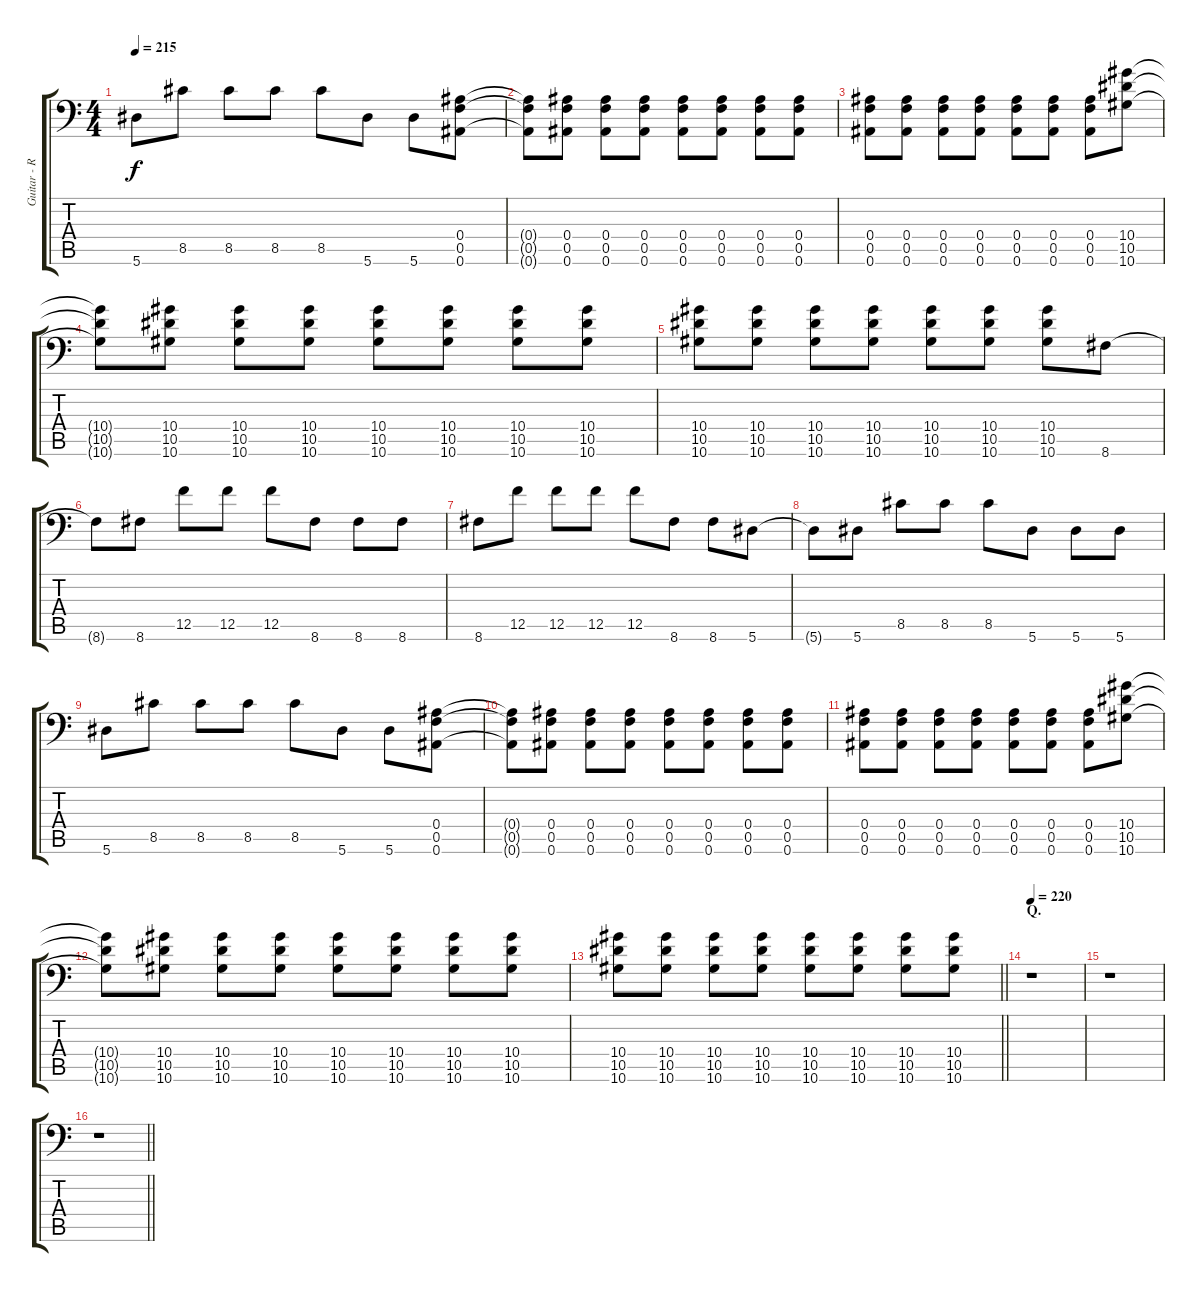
\track ("Guitar - Right" "Guitar - R") {instrument distortionguitar}
\staff {score tabs}
\tuning (C4 G3 Eb3 Bb2 F2 Bb1) {hide}
\ts (4 4)
\tempo 215
\clef f4
\ks c
5.6.8{dy f} 8.5.8 8.5.8 8.5.8 8.5.8 5.6.8 5.6.8 (0.4 0.5 0.6).8 |
(0.4{t} 0.5{t} 0.6{t}).8 (0.4 0.5 0.6).8 (0.4 0.5 0.6).8 (0.4 0.5 0.6).8 (0.4 0.5 0.6).8 (0.4 0.5 0.6).8 (0.4 0.5 0.6).8 (0.4 0.5 0.6).8 |
(0.4 0.5 0.6).8 (0.4 0.5 0.6).8 (0.4 0.5 0.6).8 (0.4 0.5 0.6).8 (0.4 0.5 0.6).8 (0.4 0.5 0.6).8 (0.4 0.5 0.6).8 (10.4 10.5 10.6).8 |
(10.4{t} 10.5{t} 10.6{t}).8 (10.4 10.5 10.6).8 (10.4 10.5 10.6).8 (10.4 10.5 10.6).8 (10.4 10.5 10.6).8 (10.4 10.5 10.6).8 (10.4 10.5 10.6).8 (10.4 10.5 10.6).8 |
(10.4 10.5 10.6).8 (10.4 10.5 10.6).8 (10.4 10.5 10.6).8 (10.4 10.5 10.6).8 (10.4 10.5 10.6).8 (10.4 10.5 10.6).8 (10.4 10.5 10.6).8 8.6.8 |
8.6{t}.8 8.6.8 12.5.8 12.5.8 12.5.8 8.6.8 8.6.8 8.6.8 |
8.6.8 12.5.8 12.5.8 12.5.8 12.5.8 8.6.8 8.6.8 5.6.8 |
5.6{t}.8 5.6.8 8.5.8 8.5.8 8.5.8 5.6.8 5.6.8 5.6.8 |
5.6.8 8.5.8 8.5.8 8.5.8 8.5.8 5.6.8 5.6.8 (0.4 0.5 0.6).8 |
(0.4{t} 0.5{t} 0.6{t}).8 (0.4 0.5 0.6).8 (0.4 0.5 0.6).8 (0.4 0.5 0.6).8 (0.4 0.5 0.6).8 (0.4 0.5 0.6).8 (0.4 0.5 0.6).8 (0.4 0.5 0.6).8 |
(0.4 0.5 0.6).8 (0.4 0.5 0.6).8 (0.4 0.5 0.6).8 (0.4 0.5 0.6).8 (0.4 0.5 0.6).8 (0.4 0.5 0.6).8 (0.4 0.5 0.6).8 (10.4 10.5 10.6).8 |
(10.4{t} 10.5{t} 10.6{t}).8 (10.4 10.5 10.6).8 (10.4 10.5 10.6).8 (10.4 10.5 10.6).8 (10.4 10.5 10.6).8 (10.4 10.5 10.6).8 (10.4 10.5 10.6).8 (10.4 10.5 10.6).8 |
\barLineRight lightlight
(10.4 10.5 10.6).8 (10.4 10.5 10.6).8 (10.4 10.5 10.6).8 (10.4 10.5 10.6).8 (10.4 10.5 10.6).8 (10.4 10.5 10.6).8 (10.4 10.5 10.6).8 (10.4 10.5 10.6).8 |
\section ("" "Q.")
\tempo 220
r.1 |
r.1 |
\barLineRight lightlight
r.1
